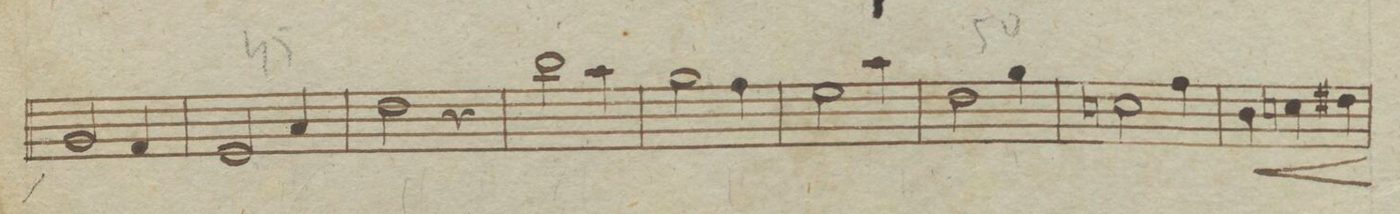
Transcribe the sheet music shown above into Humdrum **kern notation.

**kern	**dynam
*I"Violon	*
*clefF4	*
*k[b-e-]	*
*M3/4	*
2BB-/yy	.
4AA/yy	.
=45	=45
2GG/yy	.
4C/yy	.
=46	=46
2F\yy	.
4ryy	.
=47	=47
2d\yy	.
4c\yy	.
=48	=48
2B-\yy	.
4A\yy	.
=49	=49
2G\yy	.
4c\yy	.
=50	=50
2F\yy	.
4B-\yy	.
=51	=51
2En\yy	.
4A\yy	.
=52	=52
4D\yy	<
4En\yy	.
4F#X\yy	[[
=53	=53
*-	*-
